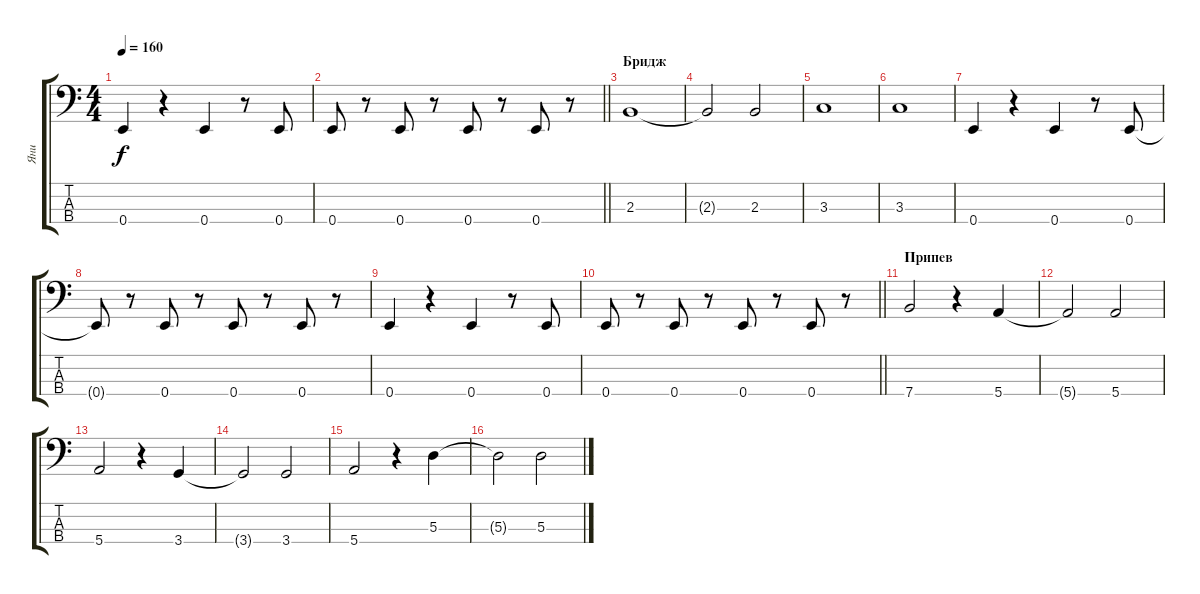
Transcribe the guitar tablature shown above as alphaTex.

\track ("Яни" "Яни") {instrument electricbassfinger}
\staff {score tabs}
\tuning (G2 D2 A1 E1) {hide}
\ts (4 4)
\tempo 160
\clef f4
\ks c
0.4.4{dy f} r.4 0.4.4 r.8 0.4.8 |
\barLineRight lightlight
0.4.8 r.8 0.4.8 r.8 0.4.8 r.8 0.4.8 r.8 |
\section ("" "Бридж")
2.3.1{volume 14} |
2.3{t}.2 2.3.2 |
3.3.1 |
3.3.1 |
0.4.4 r.4 0.4.4 r.8 0.4.8 |
0.4{t}.8 r.8 0.4.8 r.8 0.4.8 r.8 0.4.8 r.8 |
0.4.4 r.4 0.4.4 r.8 0.4.8 |
\barLineRight lightlight
0.4.8 r.8 0.4.8 r.8 0.4.8 r.8 0.4.8 r.8 |
\section ("" "Припев")
7.4.2 r.4 5.4.4 |
5.4{t}.2 5.4.2 |
5.4.2 r.4 3.4.4 |
3.4{t}.2 3.4.2 |
5.4.2 r.4 5.3.4 |
5.3{t}.2 5.3.2
